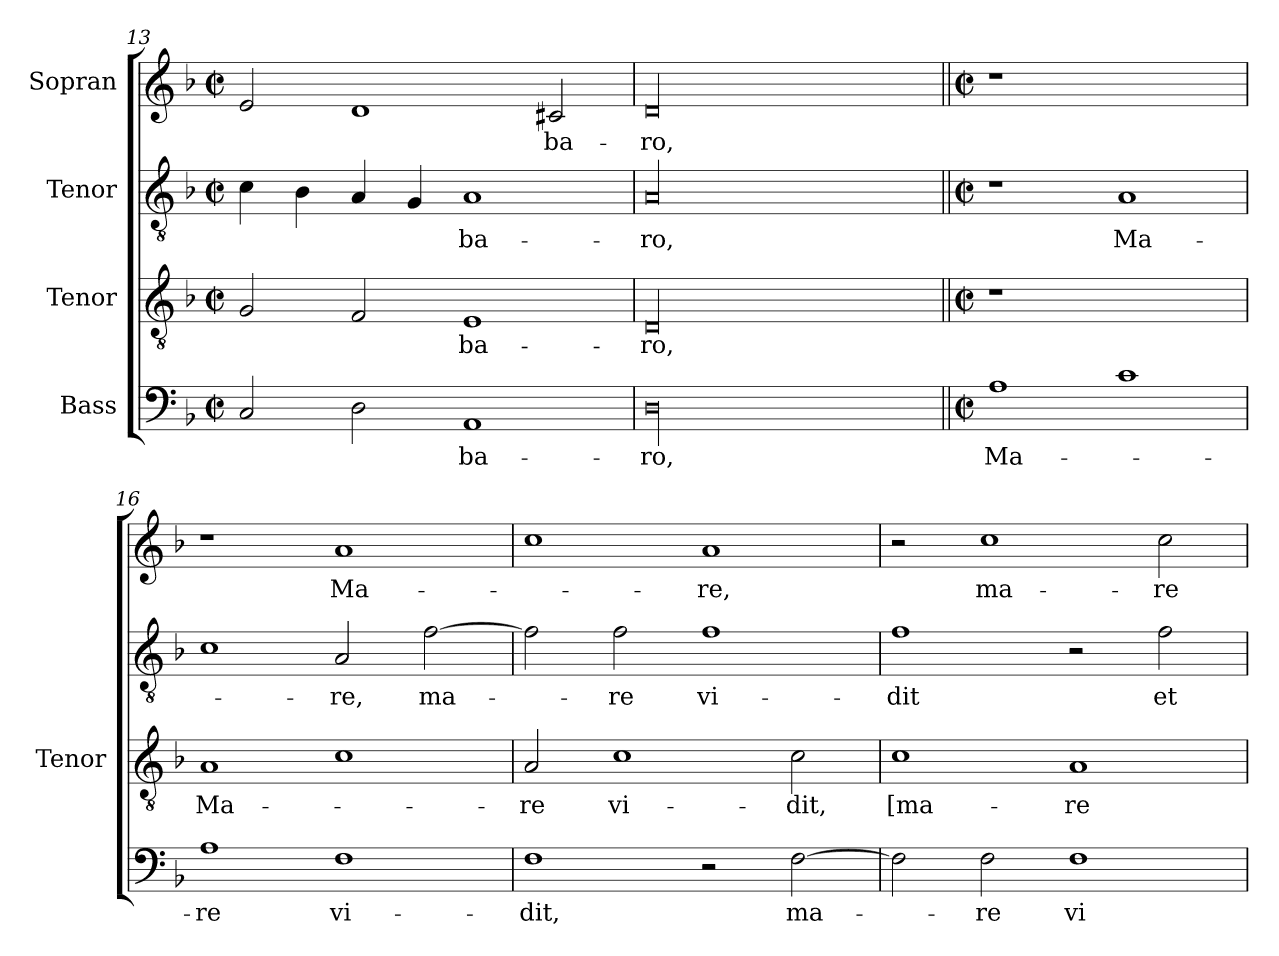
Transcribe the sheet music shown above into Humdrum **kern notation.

**kern	**text	**kern	**text	**kern	**text	**kern	**text
*part4	*part4	*part3	*part3	*part2	*part2	*part1	*part1
*staff4	*staff4	*staff3	*staff3	*staff2	*staff2	*staff1	*staff1
*I"Bass	*	*I"Tenor	*	*I"Tenor	*	*I"Sopran	*
*	*	*I'Tenor	*	*	*	*	*
*clefF4	*	*clefGv2	*	*clefGv2	*	*clefG2	*
*	*	*ITrd7c12	*	*ITrd7c12	*	*	*
*k[b-]	*	*k[b-]	*	*k[b-]	*	*k[b-]	*
*F:	*	*F:	*	*F:	*	*F:	*
*M2/2	*	*M2/2	*	*M2/2	*	*M2/2	*
*met(c|)	*	*met(c|)	*	*met(c|)	*	*met(c|)	*
=13	=13	=13	=13	=13	=13	=13	=13
2Ci/	.	2GGi/	.	4Ci\	.	2ei/	.
.	.	.	.	4BB-i\	.	.	.
2Di\	.	2FFi/	.	4AAi/	.	1di	.
.	.	.	.	4GGi/	.	.	.
!	!LO:LY:b:color=#000000	!	!	!	!	!	!
!	!	!	!LO:LY:b:color=#000000	!	!	!	!
!	!	!	!	!	!LO:LY:b:color=#000000	!	!
1AAi	-ba-	1EEi	-ba-	1AAi	-ba-	.	.
!	!	!	!	!	!	!	!LO:LY:b:color=#000000
.	.	.	.	.	.	2c#Xi/	-ba-
=14	=14	=14	=14	=14	=14	=14	=14
!	!LO:LY:b:color=#000000	!	!	!	!	!	!
!	!	!	!LO:LY:b:color=#000000	!	!	!	!
!	!	!	!	!	!LO:LY:b:color=#000000	!	!
!	!	!	!	!	!	!	!LO:LY:b:color=#000000
00Di	-ro,	00DDi	-ro,	00AAi	-ro,	00di	-ro,
!!LO:LB:g=z
=15||	=15||	=15||	=15||	=15||	=15||	=15||	=15||
*M2/2	*	*M2/2	*	*M2/2	*	*M2/2	*
*met(c|)	*	*met(c|)	*	*met(c|)	*	*met(c|)	*
!	!LO:LY:b:color=#000000	!LO:N:vis=1	!	!	!	!LO:N:vis=1	!
1Ai	Ma-	1r	.	1r	.	1r	.
!	!	!	!	!	!LO:LY:b:color=#000000	!	!
1ci	.	1ryy	.	1AAi	Ma-	1ryy	.
=16	=16	=16	=16	=16	=16	=16	=16
!	!LO:LY:b:color=#000000	!	!	!	!	!	!
!	!	!	!LO:LY:b:color=#000000	!	!	!	!
1Ai	-re	1AAi	Ma-	1Ci	.	1r	.
!	!LO:LY:b:color=#000000	!	!	!	!	!	!
!	!	!	!	!	!LO:LY:b:color=#000000	!	!
!	!	!	!	!	!	!	!LO:LY:b:color=#000000
1Fi	vi-	1Ci	.	2AAi/	-re,	1ai	Ma-
!	!	!	!	!	!LO:LY:b:color=#000000	!	!
.	.	.	.	[>2Fi\	ma-	.	.
=17	=17	=17	=17	=17	=17	=17	=17
!	!LO:LY:b:color=#000000	!	!	!	!	!	!
!	!	!	!LO:LY:b:color=#000000	!	!	!	!
1Fi	-dit,	2AAi/	-re	2Fi\]	.	1cci	.
!	!	!	!LO:LY:b:color=#000000	!	!	!	!
!	!	!	!	!	!LO:LY:b:color=#000000	!	!
.	.	1Ci	vi-	2Fi\	-re	.	.
!	!	!	!	!	!LO:LY:b:color=#000000	!	!
!	!	!	!	!	!	!	!LO:LY:b:color=#000000
2r	.	.	.	1Fi	vi-	1ai	-re,
!	!LO:LY:b:color=#000000	!	!	!	!	!	!
!	!	!	!LO:LY:b:color=#000000	!	!	!	!
[>2Fi\	ma-	2Ci\	-dit,	.	.	.	.
=18	=18	=18	=18	=18	=18	=18	=18
!	!	!	!LO:LY:b:color=#000000	!	!	!	!
!	!	!	!	!	!LO:LY:b:color=#000000	!	!
2Fi\]	.	1Ci	[ma-	1Fi	-dit	2r	.
!	!LO:LY:b:color=#000000	!	!	!	!	!	!
!	!	!	!	!	!	!	!LO:LY:b:color=#000000
2Fi\	-re	.	.	.	.	1cci	ma-
!	!LO:LY:b:color=#000000	!	!	!	!	!	!
!	!	!	!LO:LY:b:color=#000000	!	!	!	!
1Fi	vi-	1AAi	-re	2r	.	.	.
!	!	!	!	!	!LO:LY:b:color=#000000	!	!
!	!	!	!	!	!	!	!LO:LY:b:color=#000000
.	.	.	.	2Fi\	et	2cci\	-re
=	=	=	=	=	=	=	=
*-	*-	*-	*-	*-	*-	*-	*-
